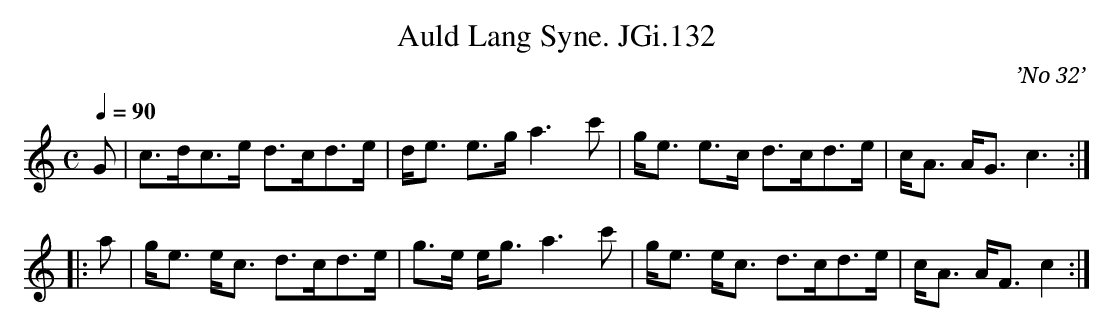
X:1
T:Auld Lang Syne. JGi.132
M:C
L:1/8
Q:1/4=90
C:’No 32’
K:C
G|c>dc>e d>cd>e|d<e e>ga3c'|g<e e>c d>cd>e|c<A A<Gc3:|
|:a|g<e e<c d>cd>e|g>e e<ga3c'|g<e e<c d>cd>e|c<A A<Fc2:|
